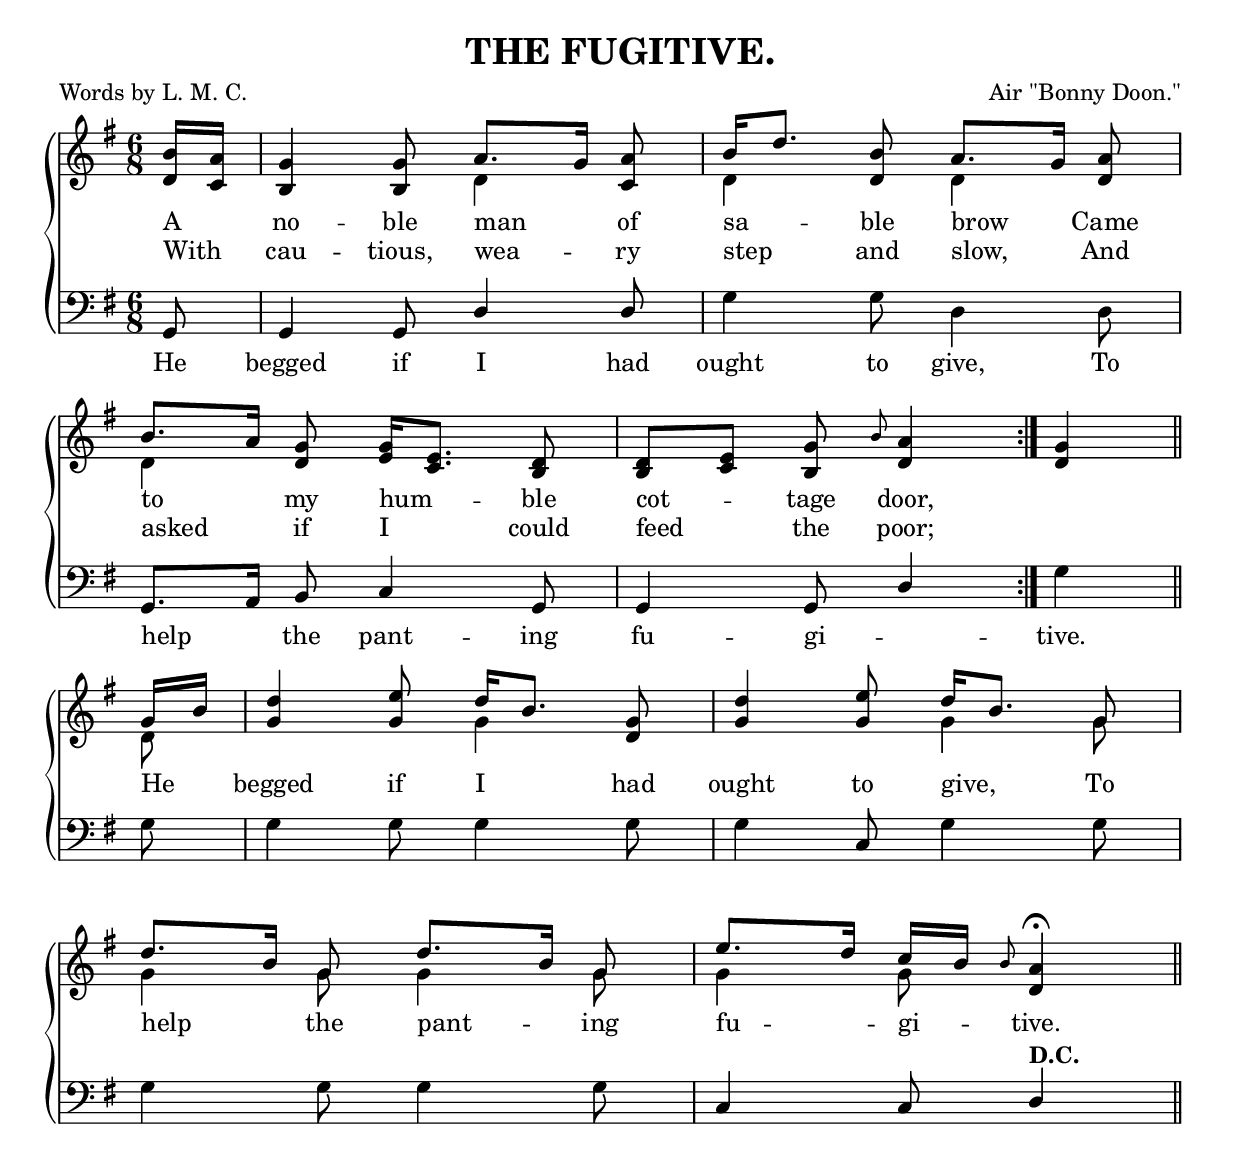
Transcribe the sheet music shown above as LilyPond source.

\version "2.10"
\include "english.ly"

\header {
  title = "THE FUGITIVE."
  poet = "Words by L. M. C."
  composer = "Air \"Bonny Doon.\""
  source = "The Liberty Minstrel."
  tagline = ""
}

lineone = \lyricmode {
  A no -- ble man of sa -- ble brow Came
  to my hum -- ble cot -- tage door,
}

linetwo = \lyricmode {
  With cau -- tious, wea -- ry step and slow, And
  asked if I could feed the poor;
  \skip 4 He begged if I had ought to give, To
  help the pant -- ing fu -- gi -- tive. 
}

linethree = \lyricmode {
  He begged if I had ought to give, To
  help the pant -- ing fu -- gi -- _ tive.
}

treble =  \relative c' {
  \key g \major
  \time 6/8
  \clef treble
  \autoBeamOff
  \stemUp

  \tag #'repeated { \repeat volta 2 { \partial 8 <d b'>16[ <c a'> ] |
      <b g'>4 <b g'>8 a'8.[ g16] <c, a'>8 |
      b'16[ d8.] <d, b'>8 a'8.[ g16] <d a'>8 |

  \break    
  b'8.[ a16] <d, g>8 <e g>16[ <c e>8.] <b d>8 |
      <b d> [ <c e> ] <b g'> \tag #'firsttime { \grace b'8 <d, a'>4 } } }
      \tag #'fine { \set Score.measurePosition = #(ly:make-moment 4 8) <d g>4 \bar "||" }
    
  \break    
  \tag #'toDC {  \set Score.measurePosition = #(ly:make-moment 5 8) g16[ b16] |
      <g d'>4 <g e'>8 d'16[ b8.] <d, g>8 |
      <g d'>4 <g e'>8 d'16[ b8.] g8 |

  \break    
  d'8.[ b16] g8 d'8.[ b16] g8 |
  e'8.[ d16] c[ b] \grace b8 <d, a'>4^\fermata \bar "||" }
}

trebleTwo = \relative c' {
  \key g \major
  \time 6/8
  \clef treble
  \autoBeamOff
  \stemDown

  \tag #'repeated { \repeat volta 2 { \partial 8 s8 |
      s4 s8 d4 s8 |
      d4 s8 d4 s8 |

  \break    
  d4 s4 s4 |
     s4 s8 \tag #'firsttime { s4 } } }
      \tag #'fine { \set Score.measurePosition = #(ly:make-moment 4 8) s4 \bar "||" }
    
  \break    
  \tag #'toDC {  \set Score.measurePosition = #(ly:make-moment 5 8) d8 |
      s4 s8 g4 s8 |
      s4 s8 g4 g8 |

  \break    
  g4 g8 g4 g8 |
  g4 g8 s4 \bar "||" }
}	

bass = \relative c {
  \key g \major
  \time 6/8
  \clef bass
  \autoBeamOff

  \tag #'repeated { \repeat volta 2 {  \partial 8 g8 |
      g4 g8 \stemUp d'4 d8 |
      \stemNeutral g4 g8 d4 d8 |

  \break    
  g,8.[ a16] b8 c4 g8 | |
     g4 g8  \tag #'firsttime { \stemUp d'4 } } }
      \tag #'fine { \set Score.measurePosition = #(ly:make-moment 4 8) \stemNeutral g4 \bar "||" }
    
  \break    
  \tag #'toDC {  \set Score.measurePosition = #(ly:make-moment 5 8) g8 |
      g4 g8 g4 g8 |
      g4 c,8 g'4 g8 |

  \break    
  g4 g8 g4 g8 |
  c,4 c8 \stemUp d4^\markup { \bold "D.C." } \bar "||" }
}

\score { 
  \new ChoirStaff \with{systemStartDelimiter = #'SystemStartBrace }	
   <<
     \new Staff = "upper"  
            <<
         \new Voice = "treble" { \treble }
         \new Voice = "treble" { \trebleTwo }
	    >>
         \new Lyrics \lyricsto "treble" { \lineone }
	 \new Lyrics \lyricsto "treble" { \linetwo }
         \new Staff = "lower"  \new Voice = "bass" { \bass }
	 \new Lyrics \lyricsto "bass" { \linethree }
   >>
   
   
\layout {
	indent=0
	\context { \Staff \override Rest #'style = #'classical }
	\context { \Score \remove "Bar_number_engraver" }
	  } 
}

\score { 
  \new ChoirStaff \with{systemStartDelimiter = #'SystemStartBrace }	
   <<
   \new Staff = "upper"  
              <<
   \new Voice = "treble" { \unfoldRepeats { \removeWithTag #'fine \treble }  %%% from begining, through repeats, to D.C., without Final bar
                                                 \removeWithTag #'firsttime \removeWithTag #'toDC \treble  }  %%% D. C. to FINE
   \new Voice = "trebleTwo" { \unfoldRepeats { \removeWithTag #'fine \trebleTwo }  %%% from begining, through repeats, to D.C., without Final bar
                                                 \removeWithTag #'firsttime \removeWithTag #'toDC \trebleTwo  }  %%% D. C. to FINE						 
              >>
   \new Staff = "lower" { \unfoldRepeats { \removeWithTag #'fine \bass }  %%% from begining, through repeats, to D.C., without Final bar
                                                 \removeWithTag #'firsttime \removeWithTag #'toDC \bass  }  %%% D. C. to FINE		
   
   >>
  	  
\midi { \context { \Score tempoWholesPerMinute = #(ly:make-moment 84 4)  }}    

}

